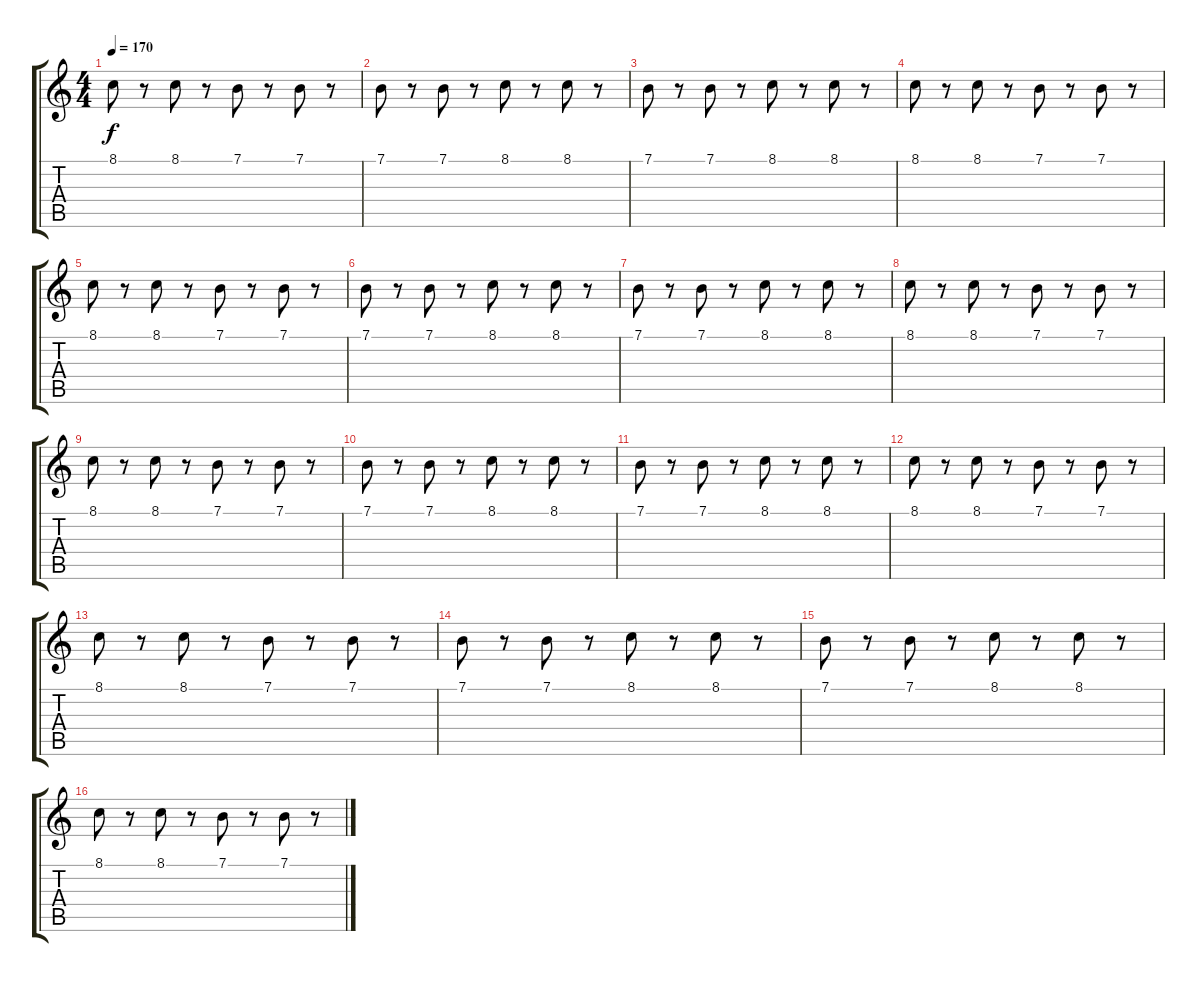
\track "" {instrument stringensemble1}
\staff {score tabs}
\tuning (E4 B3 G3 D3 A2 E2) {hide}
\ts (4 4)
\tempo 170
\clef g2
\ks c
8.1.8{dy f} r.8 8.1.8 r.8 7.1.8 r.8 7.1.8 r.8 |
7.1.8 r.8 7.1.8 r.8 8.1.8 r.8 8.1.8 r.8 |
7.1.8 r.8 7.1.8 r.8 8.1.8 r.8 8.1.8 r.8 |
8.1.8 r.8 8.1.8 r.8 7.1.8 r.8 7.1.8 r.8 |
8.1.8 r.8 8.1.8 r.8 7.1.8 r.8 7.1.8 r.8 |
7.1.8 r.8 7.1.8 r.8 8.1.8 r.8 8.1.8 r.8 |
7.1.8 r.8 7.1.8 r.8 8.1.8 r.8 8.1.8 r.8 |
8.1.8 r.8 8.1.8 r.8 7.1.8 r.8 7.1.8 r.8 |
8.1.8 r.8 8.1.8 r.8 7.1.8 r.8 7.1.8 r.8 |
7.1.8 r.8 7.1.8 r.8 8.1.8 r.8 8.1.8 r.8 |
7.1.8 r.8 7.1.8 r.8 8.1.8 r.8 8.1.8 r.8 |
8.1.8 r.8 8.1.8 r.8 7.1.8 r.8 7.1.8 r.8 |
8.1.8 r.8 8.1.8 r.8 7.1.8 r.8 7.1.8 r.8 |
7.1.8 r.8 7.1.8 r.8 8.1.8 r.8 8.1.8 r.8 |
7.1.8 r.8 7.1.8 r.8 8.1.8 r.8 8.1.8 r.8 |
8.1.8 r.8 8.1.8 r.8 7.1.8 r.8 7.1.8 r.8
